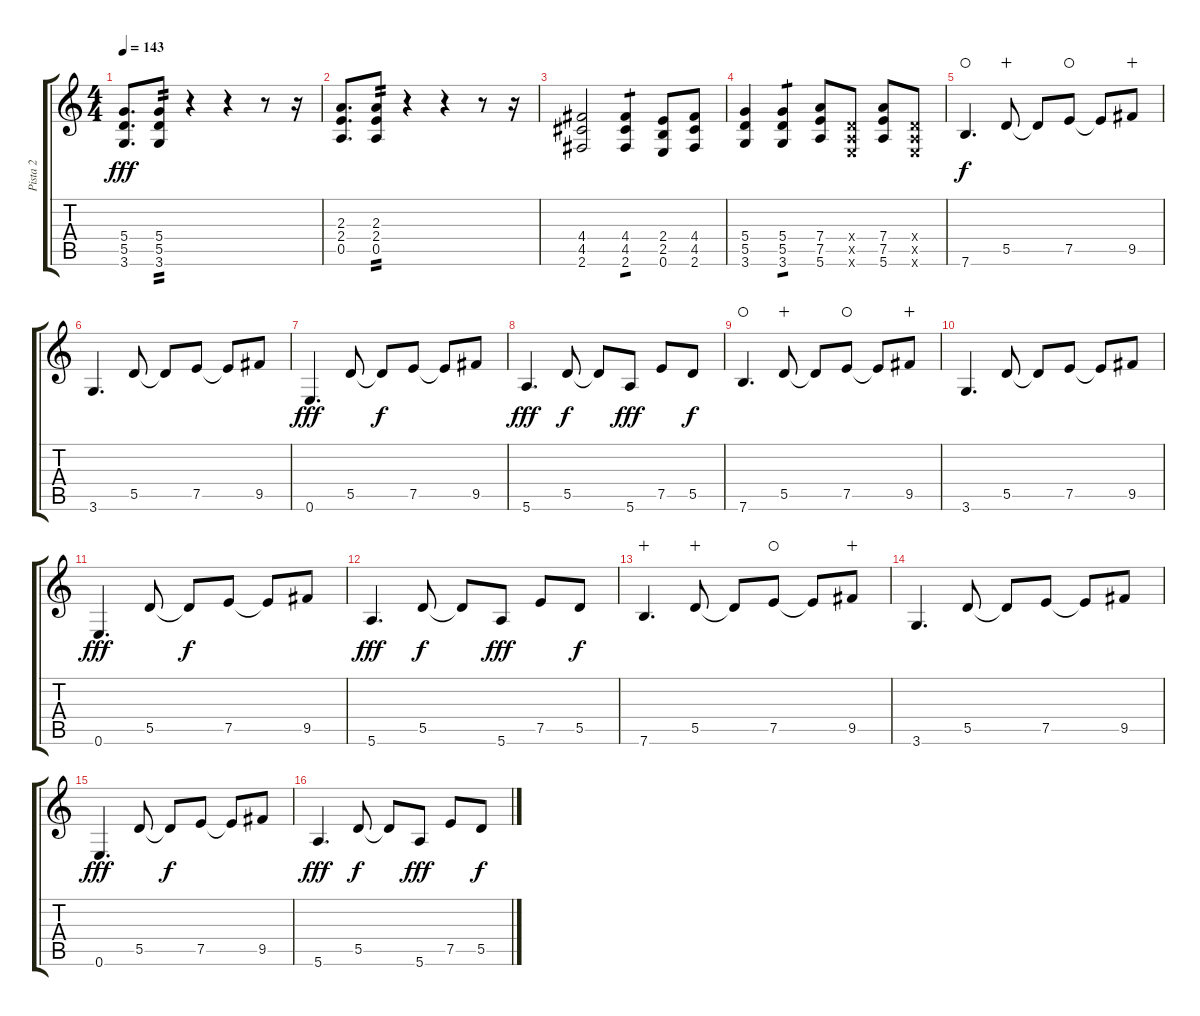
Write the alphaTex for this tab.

\track ("Pista 2" "Pista 2") {instrument distortionguitar}
\staff {score tabs}
\tuning (E4 B3 G3 D3 A2 E2) {hide}
\ts (4 4)
\tempo 143
\clef g2
\ks c
(5.4 5.5 3.6).8{d dy fff} (5.4 5.5 3.6).8{tp 2} r.4 r.4 r.8 r.16 |
(2.3 2.4 0.5).8{d} (2.3 2.4 0.5).8{tp 2} r.4 r.4 r.8 r.16 |
(4.4 4.5 2.6).2 (4.4 4.5 2.6).4{tp 1} (2.4 2.5 0.6).8 (4.4 4.5 2.6).8 |
(5.4 5.5 3.6).4 (5.4 5.5 3.6).4{tp 1} (7.4 7.5 5.6).8 (0.4{x} 0.5{x} 0.6{x}).8 (7.4 7.5 5.6).8 (0.4{x} 0.5{x} 0.6{x}).8 |
7.6.4{d dy f volume 16 instrument overdrivenguitar waho} 5.5.8{wahc} 5.5{t}.8 7.5.8{waho} 7.5{t}.8 9.5.8{wahc} |
3.6.4{d} 5.5.8 5.5{t}.8 7.5.8 7.5{t}.8 9.5.8 |
0.6.4{d dy fff} 5.5.8 5.5{t}.8{dy f} 7.5.8 7.5{t}.8 9.5.8 |
5.6.4{d dy fff} 5.5.8{dy f} 5.5{t}.8 5.6.8{dy fff} 7.5.8 5.5.8{dy f} |
7.6.4{d instrument overdrivenguitar waho} 5.5.8{wahc} 5.5{t}.8 7.5.8{waho} 7.5{t}.8 9.5.8{wahc} |
3.6.4{d} 5.5.8 5.5{t}.8 7.5.8 7.5{t}.8 9.5.8 |
0.6.4{d dy fff} 5.5.8 5.5{t}.8{dy f} 7.5.8 7.5{t}.8 9.5.8 |
5.6.4{d dy fff} 5.5.8{dy f} 5.5{t}.8 5.6.8{dy fff} 7.5.8 5.5.8{dy f} |
7.6.4{d instrument overdrivenguitar wahc} 5.5.8{wahc} 5.5{t}.8 7.5.8{waho} 7.5{t}.8 9.5.8{wahc} |
3.6.4{d} 5.5.8 5.5{t}.8 7.5.8 7.5{t}.8 9.5.8 |
0.6.4{d dy fff} 5.5.8 5.5{t}.8{dy f} 7.5.8 7.5{t}.8 9.5.8 |
5.6.4{d dy fff} 5.5.8{dy f} 5.5{t}.8 5.6.8{dy fff} 7.5.8 5.5.8{dy f}
